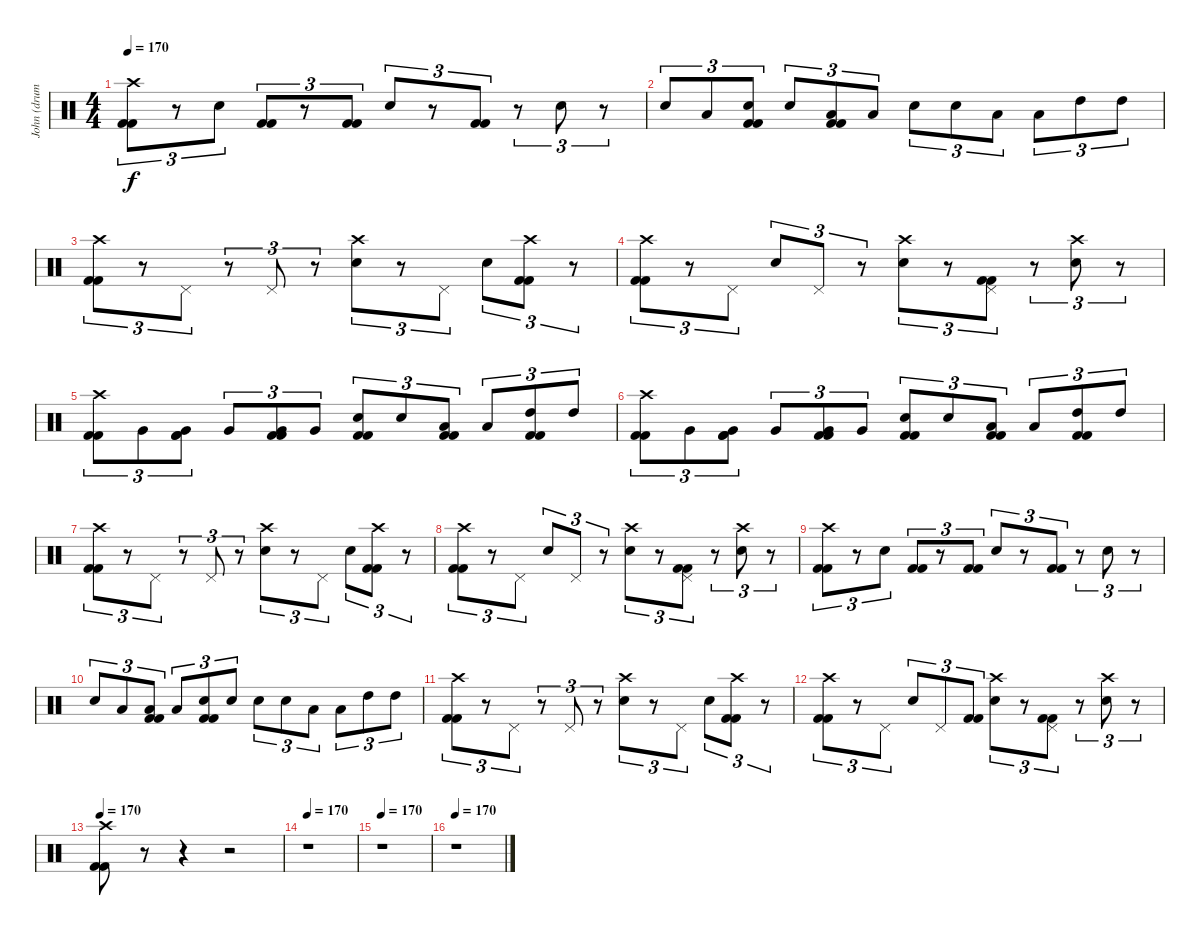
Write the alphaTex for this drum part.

\track ("John (drums)" "John (drum") {instrument percussion}
\staff {score}
\articulation defaults
\ts (4 4)
\tempo 170
\clef neutral
\ks c
("Crash high (hit)" "Kick (hit) 2" "Kick (hit) 2").8{tu (3 2) dy f} r.8{tu (3 2)} "Snare (hit) 2".8{tu (3 2)} ("Kick (hit) 2" "Kick (hit) 2").8{tu (3 2)} r.8{tu (3 2)} ("Kick (hit) 2" "Kick (hit) 2").8{tu (3 2)} "Snare (hit) 2".8{tu (3 2)} r.8{tu (3 2)} ("Kick (hit) 2" "Kick (hit) 2").8{tu (3 2)} r.8{tu (3 2)} "Snare (hit) 2".8{tu (3 2)} r.8{tu (3 2)} |
"Snare (hit) 2".8{tu (3 2)} "Low Tom (hit)".8{tu (3 2)} ("Snare (hit) 2" "Kick (hit) 2" "Kick (hit) 2").8{tu (3 2)} "Snare (hit) 2".8{tu (3 2)} ("Low Tom (hit)" "Kick (hit) 2" "Kick (hit) 2").8{tu (3 2)} "Low Tom (hit)".8{tu (3 2)} "Snare (hit) 2".8{tu (3 2)} "Snare (hit) 2".8{tu (3 2)} "Low Tom (hit)".8{tu (3 2)} "Low Tom (hit)".8{tu (3 2)} "High Tom (hit)".8{tu (3 2)} "High Tom (hit)".8{tu (3 2)} |
("Crash high (hit)" "Kick (hit) 2" "Kick (hit) 2").8{tu (3 2)} r.8{tu (3 2)} "Pedal Hi-Hat (hit)".8{tu (3 2)} r.8{tu (3 2)} "Pedal Hi-Hat (hit)".8{tu (3 2)} r.8{tu (3 2)} ("Crash high (hit)" "Snare (hit) 2").8{tu (3 2)} r.8{tu (3 2)} "Pedal Hi-Hat (hit)".8{tu (3 2)} "Snare (hit) 2".8{tu (3 2)} ("Crash high (hit)" "Kick (hit) 2" "Kick (hit) 2").8{tu (3 2)} r.8{tu (3 2)} |
("Crash high (hit)" "Kick (hit) 2" "Kick (hit) 2").8{tu (3 2)} r.8{tu (3 2)} "Pedal Hi-Hat (hit)".8{tu (3 2)} "Snare (hit) 2".8{tu (3 2)} "Pedal Hi-Hat (hit)".8{tu (3 2)} r.8{tu (3 2)} ("Crash high (hit)" "Snare (hit) 2").8{tu (3 2)} r.8{tu (3 2)} ("Pedal Hi-Hat (hit)" "Kick (hit) 2" "Kick (hit) 2").8{tu (3 2)} r.8{tu (3 2)} ("Crash high (hit)" "Snare (hit) 2").8{tu (3 2)} r.8{tu (3 2)} |
("Crash high (hit)" "Kick (hit) 2" "Kick (hit) 2").8{tu (3 2)} "Very Low Tom (hit)".8{tu (3 2)} ("Very Low Tom (hit)" "Kick (hit) 2" "Kick (hit) 2").8{tu (3 2)} "Very Low Tom (hit)".8{tu (3 2)} ("Very Low Tom (hit)" "Kick (hit) 2" "Kick (hit) 2").8{tu (3 2)} "Very Low Tom (hit)".8{tu (3 2)} ("Snare (hit) 2" "Kick (hit) 2" "Kick (hit) 2").8{tu (3 2)} "Snare (hit) 2".8{tu (3 2)} ("Low Tom (hit)" "Kick (hit) 2" "Kick (hit) 2").8{tu (3 2)} "Low Tom (hit)".8{tu (3 2)} ("High Tom (hit)" "Kick (hit) 2" "Kick (hit) 2").8{tu (3 2)} "High Tom (hit)".8{tu (3 2)} |
("Crash high (hit)" "Kick (hit) 2" "Kick (hit) 2").8{tu (3 2)} "Very Low Tom (hit)".8{tu (3 2)} ("Very Low Tom (hit)" "Kick (hit) 2" "Kick (hit) 2").8{tu (3 2)} "Very Low Tom (hit)".8{tu (3 2)} ("Very Low Tom (hit)" "Kick (hit) 2" "Kick (hit) 2").8{tu (3 2)} "Very Low Tom (hit)".8{tu (3 2)} ("Snare (hit) 2" "Kick (hit) 2" "Kick (hit) 2").8{tu (3 2)} "Snare (hit) 2".8{tu (3 2)} ("Low Tom (hit)" "Kick (hit) 2" "Kick (hit) 2").8{tu (3 2)} "Low Tom (hit)".8{tu (3 2)} ("High Tom (hit)" "Kick (hit) 2" "Kick (hit) 2").8{tu (3 2)} "High Tom (hit)".8{tu (3 2)} |
("Crash high (hit)" "Kick (hit) 2" "Kick (hit) 2").8{tu (3 2)} r.8{tu (3 2)} "Pedal Hi-Hat (hit)".8{tu (3 2)} r.8{tu (3 2)} "Pedal Hi-Hat (hit)".8{tu (3 2)} r.8{tu (3 2)} ("Crash high (hit)" "Snare (hit) 2").8{tu (3 2)} r.8{tu (3 2)} "Pedal Hi-Hat (hit)".8{tu (3 2)} "Snare (hit) 2".8{tu (3 2)} ("Crash high (hit)" "Kick (hit) 2" "Kick (hit) 2").8{tu (3 2)} r.8{tu (3 2)} |
("Crash high (hit)" "Kick (hit) 2" "Kick (hit) 2").8{tu (3 2)} r.8{tu (3 2)} "Pedal Hi-Hat (hit)".8{tu (3 2)} "Snare (hit) 2".8{tu (3 2)} "Pedal Hi-Hat (hit)".8{tu (3 2)} r.8{tu (3 2)} ("Crash high (hit)" "Snare (hit) 2").8{tu (3 2)} r.8{tu (3 2)} ("Pedal Hi-Hat (hit)" "Kick (hit) 2" "Kick (hit) 2").8{tu (3 2)} r.8{tu (3 2)} ("Crash high (hit)" "Snare (hit) 2").8{tu (3 2)} r.8{tu (3 2)} |
("Crash high (hit)" "Kick (hit) 2" "Kick (hit) 2").8{tu (3 2)} r.8{tu (3 2)} "Snare (hit) 2".8{tu (3 2)} ("Kick (hit) 2" "Kick (hit) 2").8{tu (3 2)} r.8{tu (3 2)} ("Kick (hit) 2" "Kick (hit) 2").8{tu (3 2)} "Snare (hit) 2".8{tu (3 2)} r.8{tu (3 2)} ("Kick (hit) 2" "Kick (hit) 2").8{tu (3 2)} r.8{tu (3 2)} "Snare (hit) 2".8{tu (3 2)} r.8{tu (3 2)} |
"Snare (hit) 2".8{tu (3 2)} "Low Tom (hit)".8{tu (3 2)} ("Low Tom (hit)" "Kick (hit) 2" "Kick (hit) 2").8{tu (3 2)} "Low Tom (hit)".8{tu (3 2)} ("Snare (hit) 2" "Kick (hit) 2" "Kick (hit) 2").8{tu (3 2)} "Snare (hit) 2".8{tu (3 2)} "Snare (hit) 2".8{tu (3 2)} "Snare (hit) 2".8{tu (3 2)} "Low Tom (hit)".8{tu (3 2)} "Low Tom (hit)".8{tu (3 2)} "High Tom (hit)".8{tu (3 2)} "High Tom (hit)".8{tu (3 2)} |
("Crash high (hit)" "Kick (hit) 2" "Kick (hit) 2").8{tu (3 2)} r.8{tu (3 2)} "Pedal Hi-Hat (hit)".8{tu (3 2)} r.8{tu (3 2)} "Pedal Hi-Hat (hit)".8{tu (3 2)} r.8{tu (3 2)} ("Crash high (hit)" "Snare (hit) 2").8{tu (3 2)} r.8{tu (3 2)} "Pedal Hi-Hat (hit)".8{tu (3 2)} "Snare (hit) 2".8{tu (3 2)} ("Crash high (hit)" "Kick (hit) 2" "Kick (hit) 2").8{tu (3 2)} r.8{tu (3 2)} |
("Crash high (hit)" "Kick (hit) 2" "Kick (hit) 2").8{tu (3 2)} r.8{tu (3 2)} "Pedal Hi-Hat (hit)".8{tu (3 2)} "Snare (hit) 2".8{tu (3 2)} "Pedal Hi-Hat (hit)".8{tu (3 2)} ("Kick (hit) 2" "Kick (hit) 2").8{tu (3 2)} ("Crash high (hit)" "Snare (hit) 2").8{tu (3 2)} r.8{tu (3 2)} ("Pedal Hi-Hat (hit)" "Kick (hit) 2" "Kick (hit) 2").8{tu (3 2)} r.8{tu (3 2)} ("Crash high (hit)" "Snare (hit) 2").8{tu (3 2)} r.8{tu (3 2)} |
\tempo 170
("Crash high (hit)" "Kick (hit) 2" "Kick (hit) 2").8 r.8 r.4 r.2 |
\tempo 170
r.1 |
\tempo 170
r.1 |
\tempo 170
r.1
